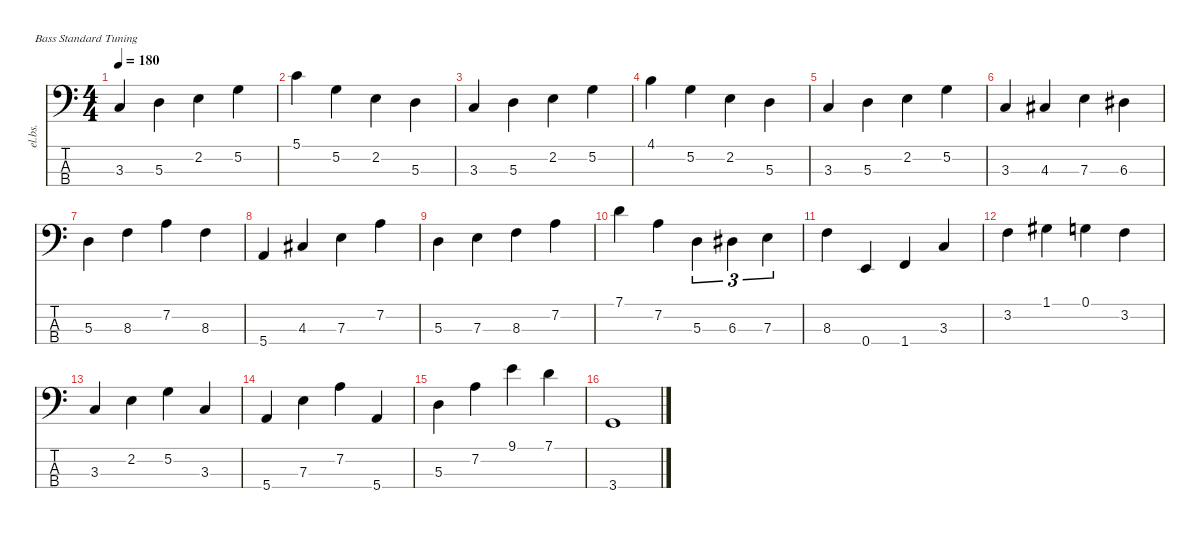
\defaultSystemsLayout 4
\hideDynamics
\bracketExtendMode nobrackets
\otherSystemsTrackNameOrientation horizontal
\track ("Bass" "el.bs.") {instrument electricbassfinger}
\staff {score tabs}
\tuning (G2 D2 A1 E1)
\ts (4 4)
\tempo 180
\clef f4
\ks c
3.3.4{dy f} 5.3.4 2.2.4 5.2.4 |
5.1.4 5.2.4 2.2.4 5.3.4 |
3.3.4 5.3.4 2.2.4 5.2.4 |
4.1.4 5.2.4 2.2.4 5.3.4 |
3.3.4 5.3.4 2.2.4 5.2.4 |
3.3.4 4.3{acc #}.4 7.3.4 6.3{acc #}.4 |
5.3.4 8.3.4 7.2.4 8.3.4 |
5.4.4 4.3{acc #}.4 7.3.4 7.2.4 |
5.3.4 7.3.4 8.3.4 7.2.4 |
7.1.4 7.2.4 5.3.4{tu (3 2)} 6.3{acc #}.4{tu (3 2)} 7.3.4{tu (3 2)} |
8.3.4 0.4.4 1.4.4 3.3.4 |
3.2.4 1.1{acc #}.4 0.1.4 3.2.4 |
3.3.4 2.2.4 5.2.4 3.3.4 |
5.4.4 7.3.4 7.2.4 5.4.4 |
5.3.4 7.2.4 9.1.4 7.1.4 |
3.4.1{dy mf}
